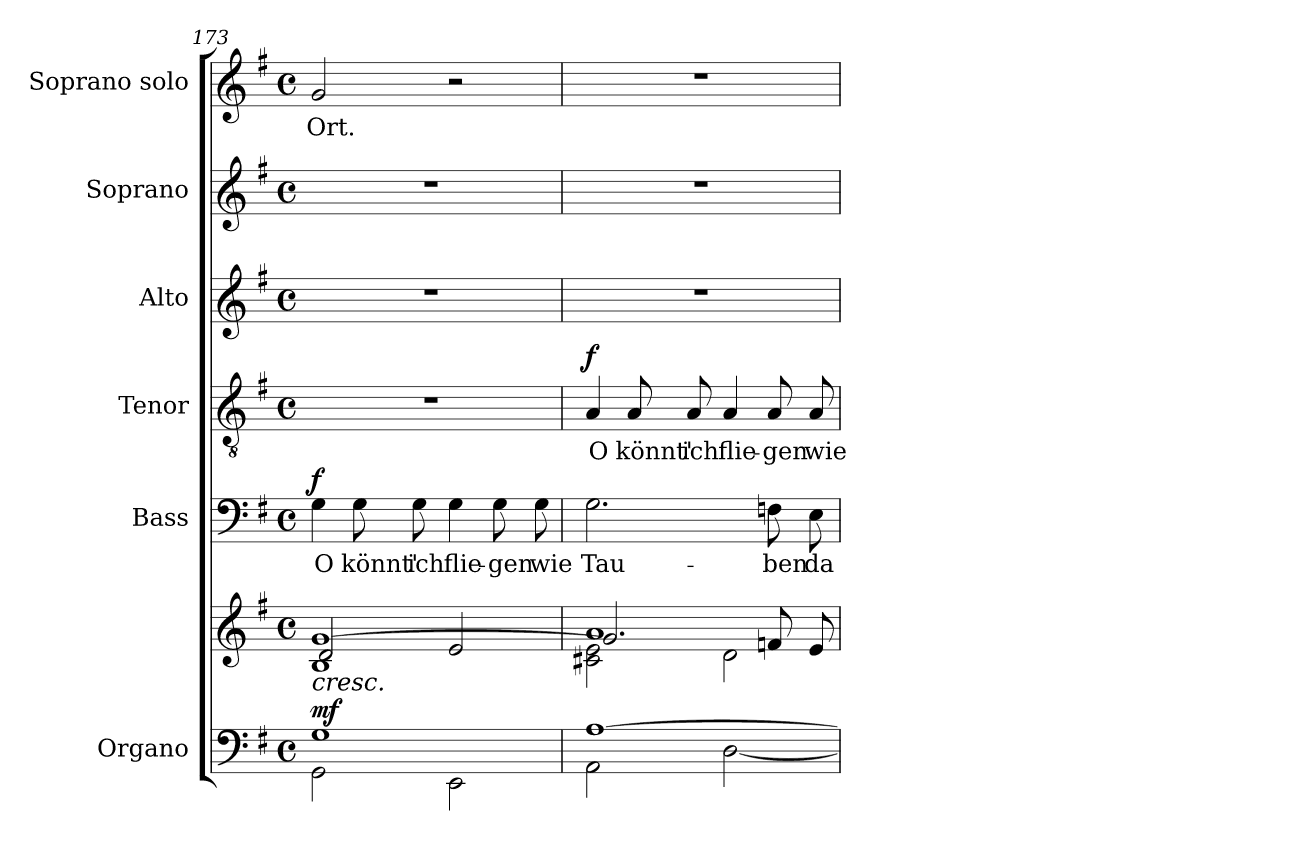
**kern	**kern	**dynam	**kern	**text	**dynam	**kern	**text	**dynam	**kern	**kern	**kern	**text
*part6	*part6	*part6	*part5	*part5	*part5	*part4	*part4	*part4	*part3	*part2	*part1	*part1
*staff7	*staff6	*staff6/7	*staff5	*staff5	*staff5	*staff4	*staff4	*staff4	*staff3	*staff2	*staff1	*staff1
*I"Organo	*	*	*I"Bass	*	*	*I"Tenor	*	*	*I"Alto	*I"Soprano	*I"Soprano solo	*
*I'Org.	*	*	*I'B.	*	*	*I'T.	*	*	*I'A.	*I'S.	*I'S.s	*
*clefF4	*clefG2	*	*clefF4	*	*	*clefGv2	*	*	*clefG2	*clefG2	*clefG2	*
*k[f#]	*k[f#]	*	*k[f#]	*	*	*k[f#]	*	*	*k[f#]	*k[f#]	*k[f#]	*
*M4/4	*M4/4	*	*M4/4	*	*	*M4/4	*	*	*M4/4	*M4/4	*M4/4	*
*met(c)	*met(c)	*	*met(c)	*	*	*met(c)	*	*	*met(c)	*met(c)	*met(c)	*
=173	=173	=173	=173	=173	=173	=173	=173	=173	=173	=173	=173	=173
*^	*^	*	*	*	*	*	*	*	*	*	*	*
*	*	*	*^	*	*	*	*	*	*	*	*	*	*	*
!LO:TX:a:i:t=cresc.	!	!	!	!	!	!	!	!	!	!	!	!	!	!	!
!	!	!	!	!	!LO:DY:a=2	!	!LO:LY:b	!LO:DY:a	!	!	!	!	!	!	!LO:LY:b
1G	2GG\	[1g	1B	2d/	mf	4G\	O	f	1r	.	.	1r	1r	2g/	Ort.
!	!	!	!	!	!	!	!LO:LY:b	!	!	!	!	!	!	!	!
.	.	.	.	.	.	8G\	könnt'	.	.	.	.	.	.	.	.
!	!	!	!	!	!	!	!LO:LY:b	!	!	!	!	!	!	!	!
.	.	.	.	.	.	8G\	ich	.	.	.	.	.	.	.	.
!	!	!	!	!	!	!	!LO:LY:b	!	!	!	!	!	!	!	!
.	2EE\	.	.	2e/	.	4G\	flie-	.	.	.	.	.	.	2r	.
!	!	!	!	!	!	!	!LO:LY:b	!	!	!	!	!	!	!	!
.	.	.	.	.	.	8G\	-gen	.	.	.	.	.	.	.	.
!	!	!	!	!	!	!	!LO:LY:b	!	!	!	!	!	!	!	!
.	.	.	.	.	.	8G\	wie	.	.	.	.	.	.	.	.
=174	=174	=174	=174	=174	=174	=174	=174	=174	=174	=174	=174	=174	=174	=174	=174
!	!	!	!	!	!	!	!LO:LY:b	!	!	!LO:LY:b	!LO:DY:a	!	!	!	!
[1A	2AA\	1a	2c#X\ 2e\	2.g/]	.	2.G\	Tau-	.	4A/	O	f	1r	1r	1r	.
!	!	!	!	!	!	!	!	!	!	!LO:LY:b	!	!	!	!	!
.	.	.	.	.	.	.	.	.	8A/	könnt'	.	.	.	.	.
!	!	!	!	!	!	!	!	!	!	!LO:LY:b	!	!	!	!	!
.	.	.	.	.	.	.	.	.	8A/	ich	.	.	.	.	.
!	!	!	!	!	!	!	!	!	!	!LO:LY:b	!	!	!	!	!
.	[2D\	.	2d\	.	.	.	.	.	4A/	flie-	.	.	.	.	.
!	!	!	!	!	!	!	!LO:LY:b	!	!	!LO:LY:b	!	!	!	!	!
.	.	.	.	8fn/	.	8Fn\	-ben	.	8A/	-gen	.	.	.	.	.
!	!	!	!	!	!	!	!LO:LY:b	!	!	!LO:LY:b	!	!	!	!	!
.	.	.	.	8e/	.	8E\	da-	.	8A/	wie	.	.	.	.	.
*v	*v	*	*	*	*	*	*	*	*	*	*	*	*	*	*
*	*v	*v	*v	*	*	*	*	*	*	*	*	*	*	*
=	=	=	=	=	=	=	=	=	=	=	=	=
*-	*-	*-	*-	*-	*-	*-	*-	*-	*-	*-	*-	*-
